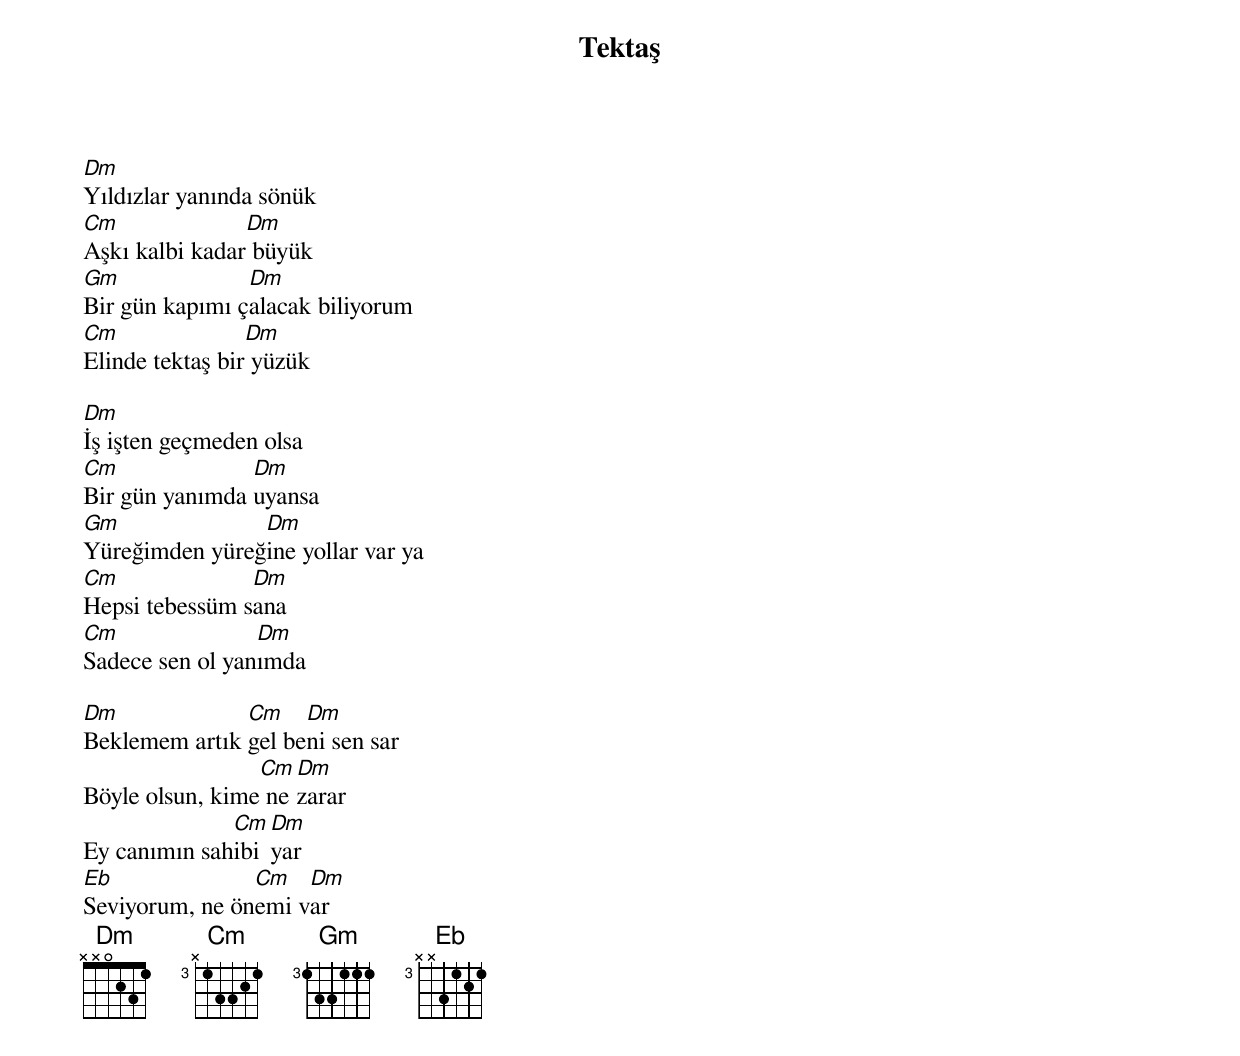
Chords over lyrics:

{title: Tektaş}
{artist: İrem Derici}

Dm
Yıldızlar yanında sönük
Cm              Dm
Aşkı kalbi kadar büyük
Gm              Dm
Bir gün kapımı çalacak biliyorum
Cm               Dm
Elinde tektaş bir yüzük

Dm
İş işten geçmeden olsa
Cm              Dm
Bir gün yanımda uyansa
Gm              Dm
Yüreğimden yüreğine yollar var ya
Cm              Dm
Hepsi tebessüm sana
Cm               Dm
Sadece sen ol yanımda

Dm             Cm    Dm
Beklemem artık gel beni sen sar
                 Cm  Dm
Böyle olsun, kime ne zarar
              Cm  Dm
Ey canımın sahibi yar
Eb              Cm   Dm
Seviyorum, ne önemi var
